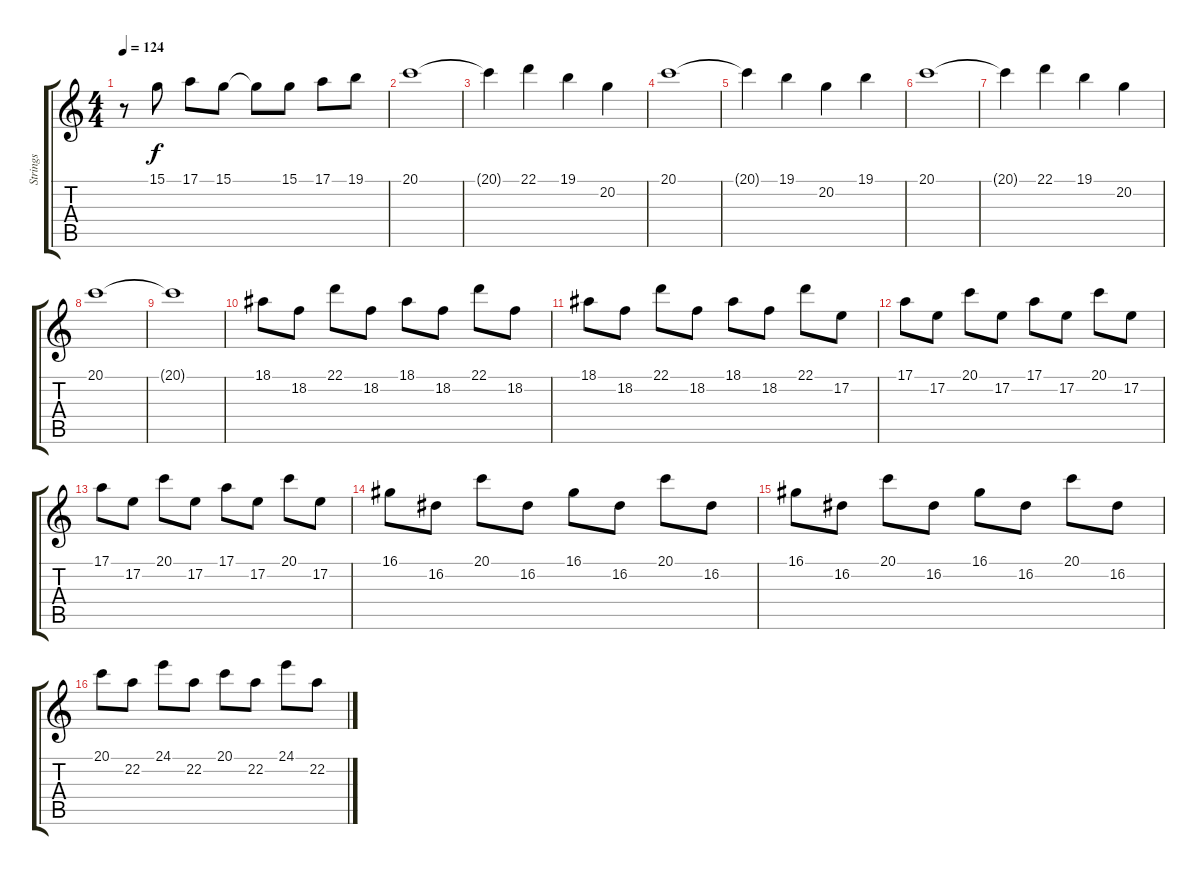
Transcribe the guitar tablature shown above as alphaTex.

\track ("Strings" "Strings") {instrument stringensemble1}
\staff {score tabs}
\tuning (E4 B3 G3 D3 A2 E2) {hide}
\ts (4 4)
\tempo 124
\clef g2
\ks c
r.8{dy f} 15.1.8 17.1.8 15.1.8 15.1{t}.8 15.1.8 17.1.8 19.1.8 |
20.1.1 |
20.1{t}.4 22.1.4 19.1.4 20.2.4 |
20.1.1 |
20.1{t}.4 19.1.4 20.2.4 19.1.4 |
20.1.1 |
20.1{t}.4 22.1.4 19.1.4 20.2.4 |
20.1.1 |
20.1{t}.1 |
18.1.8 18.2.8 22.1.8 18.2.8 18.1.8 18.2.8 22.1.8 18.2.8 |
18.1.8 18.2.8 22.1.8 18.2.8 18.1.8 18.2.8 22.1.8 17.2.8 |
17.1.8 17.2.8 20.1.8 17.2.8 17.1.8 17.2.8 20.1.8 17.2.8 |
17.1.8 17.2.8 20.1.8 17.2.8 17.1.8 17.2.8 20.1.8 17.2.8 |
16.1.8 16.2.8 20.1.8 16.2.8 16.1.8 16.2.8 20.1.8 16.2.8 |
16.1.8 16.2.8 20.1.8 16.2.8 16.1.8 16.2.8 20.1.8 16.2.8 |
20.1.8 22.2.8 24.1.8 22.2.8 20.1.8 22.2.8 24.1.8 22.2.8
